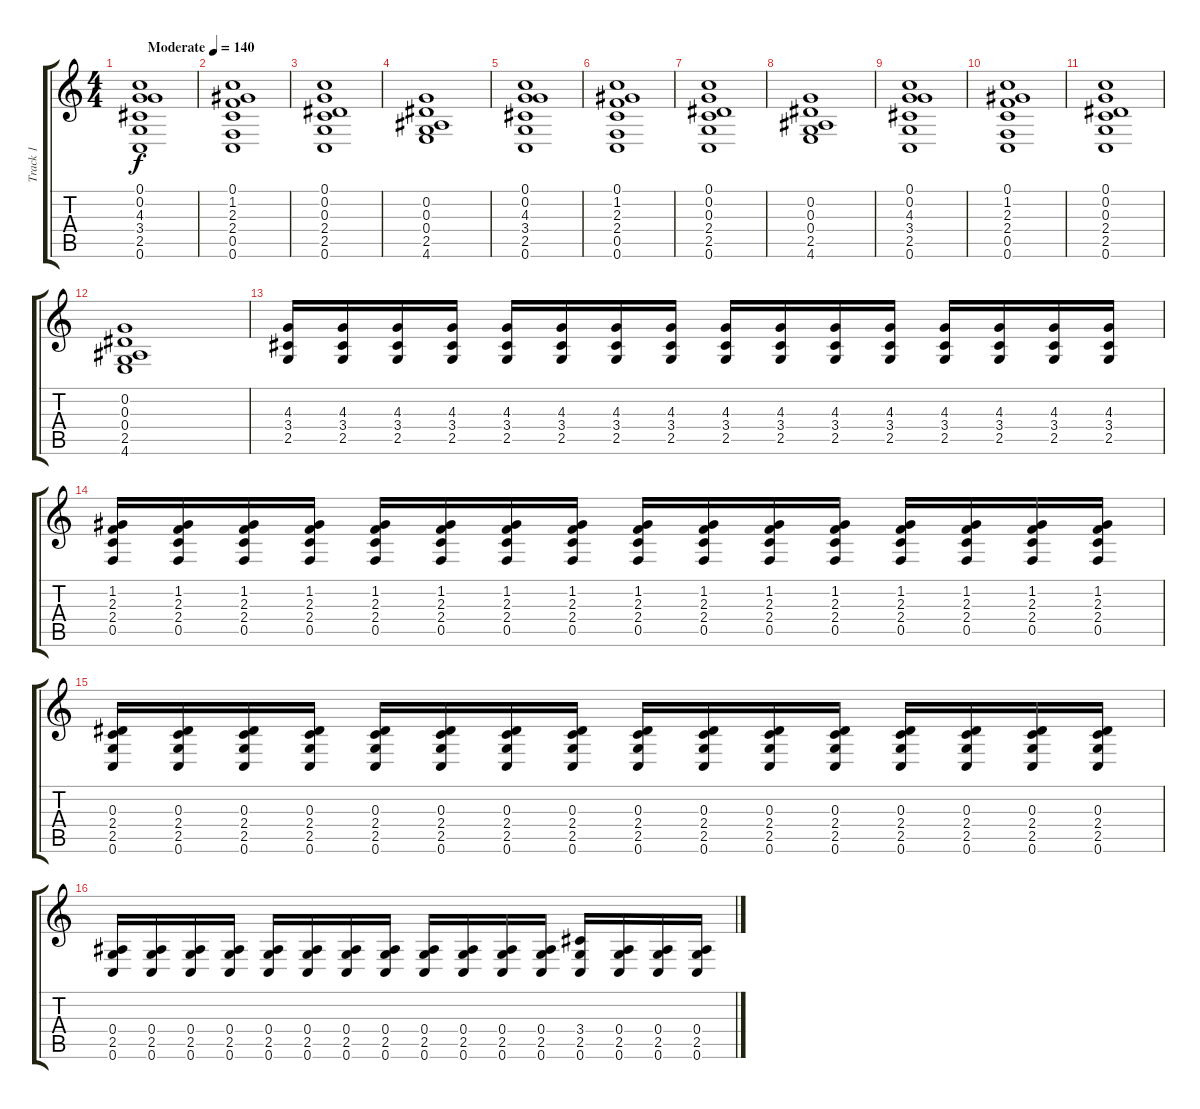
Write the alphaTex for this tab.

\track ("Track 1" "Track 1") {instrument overdrivenguitar}
\staff {score tabs}
\tuning (C4 G3 Eb3 Bb2 F2 C2) {hide}
\ts (4 4)
\tempo (140 "Moderate")
\clef g2
\ks c
(0.1 0.2 4.3 3.4 2.5 0.6).1{dy f instrument overdrivenguitar} |
(0.1 1.2 2.3 2.4 0.5 0.6).1 |
(0.1 0.2 0.3 2.4 2.5 0.6).1 |
(0.2 0.3 0.4 2.5 4.6).1 |
(0.1 0.2 4.3 3.4 2.5 0.6).1 |
(0.1 1.2 2.3 2.4 0.5 0.6).1 |
(0.1 0.2 0.3 2.4 2.5 0.6).1 |
(0.2 0.3 0.4 2.5 4.6).1 |
(0.1 0.2 4.3 3.4 2.5 0.6).1 |
(0.1 1.2 2.3 2.4 0.5 0.6).1 |
(0.1 0.2 0.3 2.4 2.5 0.6).1 |
(0.2 0.3 0.4 2.5 4.6).1 |
(4.3 3.4 2.5).16 (4.3 3.4 2.5).16 (4.3 3.4 2.5).16 (4.3 3.4 2.5).16 (4.3 3.4 2.5).16 (4.3 3.4 2.5).16 (4.3 3.4 2.5).16 (4.3 3.4 2.5).16 (4.3 3.4 2.5).16 (4.3 3.4 2.5).16 (4.3 3.4 2.5).16 (4.3 3.4 2.5).16 (4.3 3.4 2.5).16 (4.3 3.4 2.5).16 (4.3 3.4 2.5).16 (4.3 3.4 2.5).16 |
(1.2 2.3 2.4 0.5).16 (1.2 2.3 2.4 0.5).16 (1.2 2.3 2.4 0.5).16 (1.2 2.3 2.4 0.5).16 (1.2 2.3 2.4 0.5).16 (1.2 2.3 2.4 0.5).16 (1.2 2.3 2.4 0.5).16 (1.2 2.3 2.4 0.5).16 (1.2 2.3 2.4 0.5).16 (1.2 2.3 2.4 0.5).16 (1.2 2.3 2.4 0.5).16 (1.2 2.3 2.4 0.5).16 (1.2 2.3 2.4 0.5).16 (1.2 2.3 2.4 0.5).16 (1.2 2.3 2.4 0.5).16 (1.2 2.3 2.4 0.5).16 |
(0.3 2.4 2.5 0.6).16 (0.3 2.4 2.5 0.6).16 (0.3 2.4 2.5 0.6).16 (0.3 2.4 2.5 0.6).16 (0.3 2.4 2.5 0.6).16 (0.3 2.4 2.5 0.6).16 (0.3 2.4 2.5 0.6).16 (0.3 2.4 2.5 0.6).16 (0.3 2.4 2.5 0.6).16 (0.3 2.4 2.5 0.6).16 (0.3 2.4 2.5 0.6).16 (0.3 2.4 2.5 0.6).16 (0.3 2.4 2.5 0.6).16 (0.3 2.4 2.5 0.6).16 (0.3 2.4 2.5 0.6).16 (0.3 2.4 2.5 0.6).16 |
(0.4 2.5 0.6).16 (0.4 2.5 0.6).16 (0.4 2.5 0.6).16 (0.4 2.5 0.6).16 (0.4 2.5 0.6).16 (0.4 2.5 0.6).16 (0.4 2.5 0.6).16 (0.4 2.5 0.6).16 (0.4 2.5 0.6).16 (0.4 2.5 0.6).16 (0.4 2.5 0.6).16 (0.4 2.5 0.6).16 (3.4 2.5 0.6).16 (0.4 2.5 0.6).16 (0.4 2.5 0.6).16 (0.4 2.5 0.6).16
